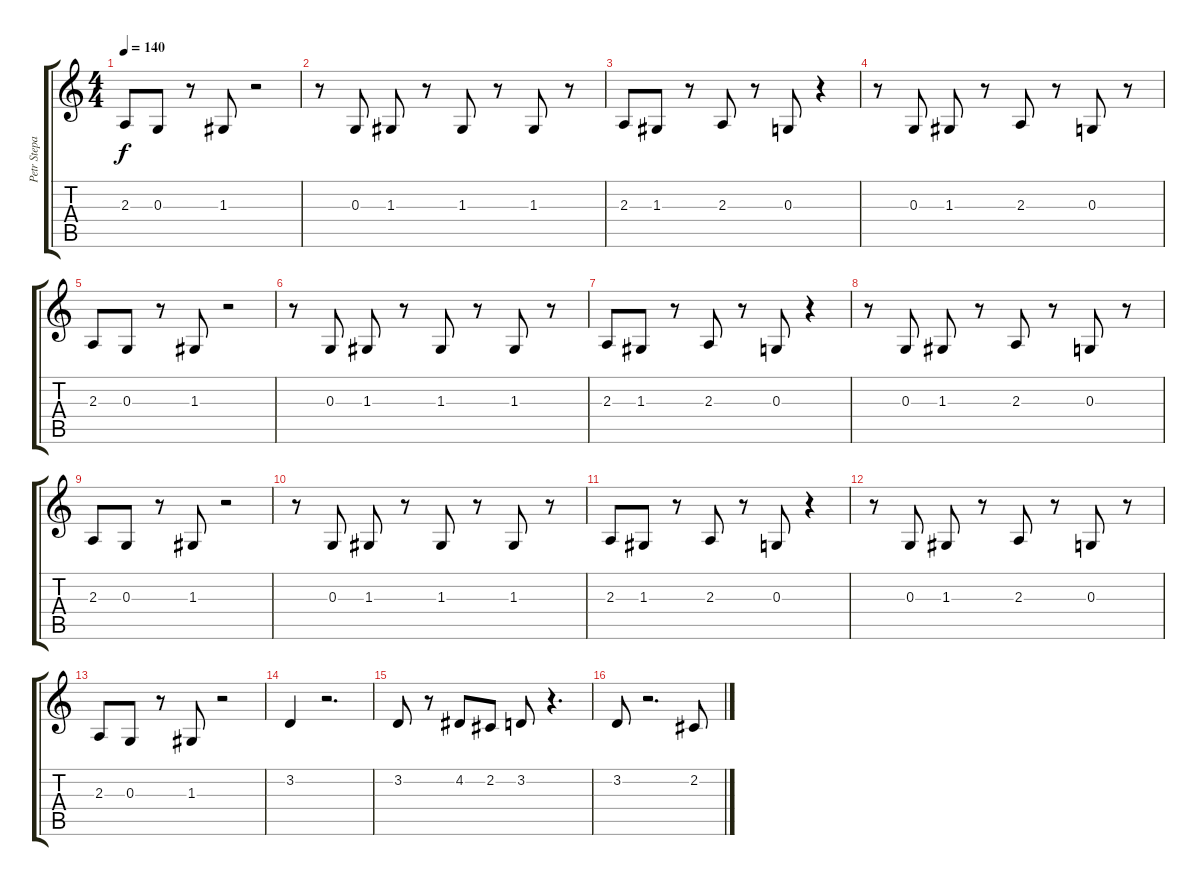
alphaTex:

\track ("Petr Stepan (zpev)" "Petr Stepa") {instrument tenorsax}
\staff {score tabs}
\tuning (E4 B3 G3 D3 A2 E2) {hide}
\ts (4 4)
\tempo 140
\clef g2
\ks c
2.3.8{dy f} 0.3.8 r.8 1.3.8 r.2 |
r.8 0.3.8 1.3.8 r.8 1.3.8 r.8 1.3.8 r.8 |
2.3.8 1.3.8 r.8 2.3.8 r.8 0.3.8 r.4 |
r.8 0.3.8 1.3.8 r.8 2.3.8 r.8 0.3.8 r.8 |
2.3.8 0.3.8 r.8 1.3.8 r.2 |
r.8 0.3.8 1.3.8 r.8 1.3.8 r.8 1.3.8 r.8 |
2.3.8 1.3.8 r.8 2.3.8 r.8 0.3.8 r.4 |
r.8 0.3.8 1.3.8 r.8 2.3.8 r.8 0.3.8 r.8 |
2.3.8 0.3.8 r.8 1.3.8 r.2 |
r.8 0.3.8 1.3.8 r.8 1.3.8 r.8 1.3.8 r.8 |
2.3.8 1.3.8 r.8 2.3.8 r.8 0.3.8 r.4 |
r.8 0.3.8 1.3.8 r.8 2.3.8 r.8 0.3.8 r.8 |
2.3.8 0.3.8 r.8 1.3.8 r.2 |
3.2.4 r.2{d} |
3.2.8 r.8 4.2.8 2.2.8 3.2.8 r.4{d} |
3.2.8 r.2{d} 2.2.8
